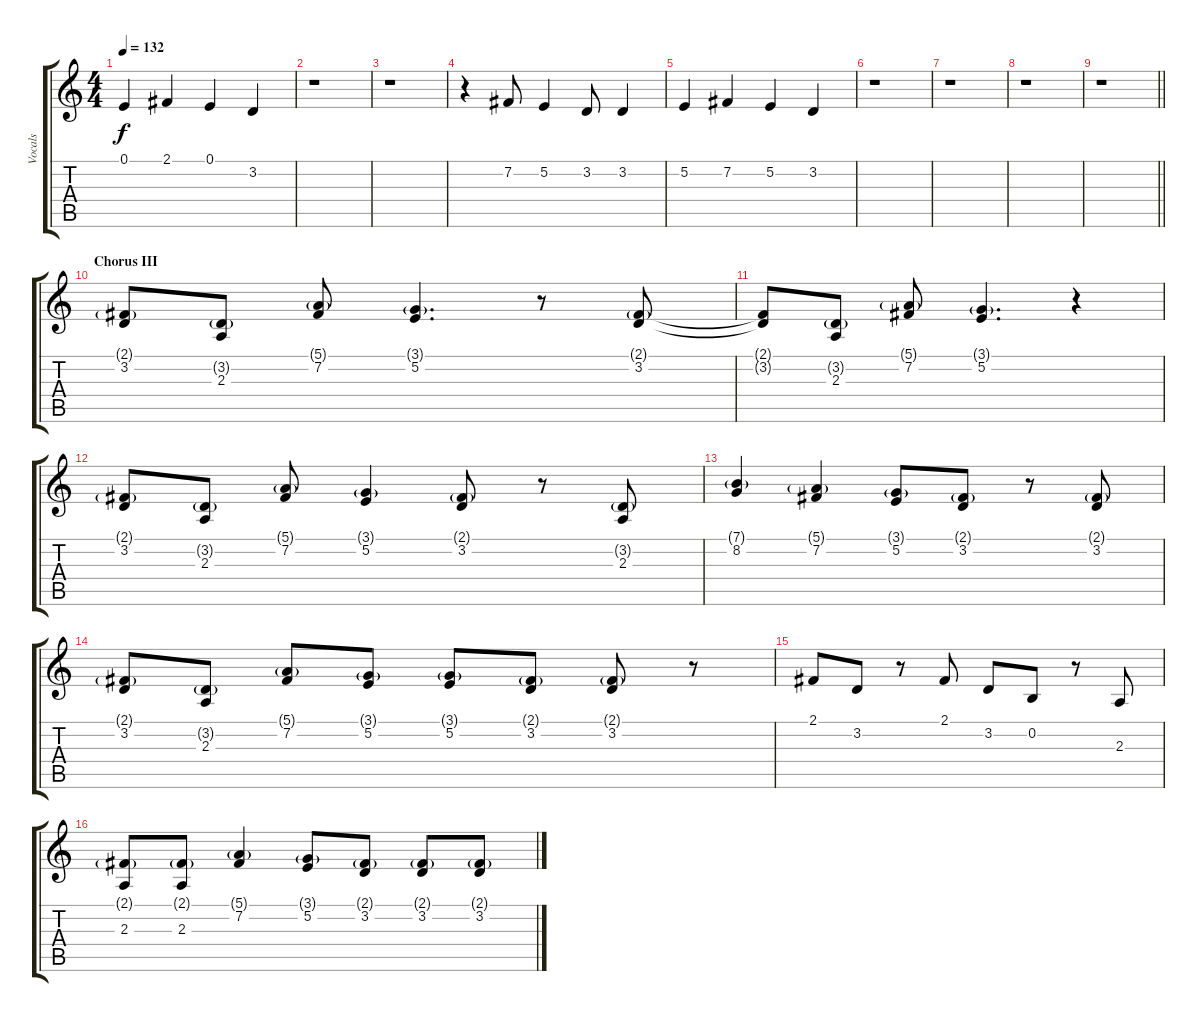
\track ("Vocals" "Vocals") {instrument altosax}
\staff {score tabs}
\tuning (E4 B3 G3 D3 A2 E2) {hide}
\ts (4 4)
\tempo 132
\clef g2
\ks c
0.1.4{dy f} 2.1.4 0.1.4 3.2.4 |
r.1 |
r.1 |
r.4 7.2.8 5.2.4 3.2.8 3.2.4 |
5.2.4 7.2.4 5.2.4 3.2.4 |
r.1 |
r.1 |
r.1 |
\barLineRight lightlight
r.1 |
\section ("" "Chorus III")
(2.1{g} 3.2).8 (3.2{g} 2.3).8 (5.1{g} 7.2).8 (3.1{g} 5.2).4{d} r.8 (2.1{g} 3.2).8 |
(2.1{t} 3.2{t}).8 (3.2{g} 2.3).8 (5.1{g} 7.2).8 (3.1{g} 5.2).4{d} r.4 |
(2.1{g} 3.2).8 (3.2{g} 2.3).8 (5.1{g} 7.2).8 (3.1{g} 5.2).4 (2.1{g} 3.2).8 r.8 (3.2{g} 2.3).8 |
(7.1{g} 8.2).4 (5.1{g} 7.2).4 (3.1{g} 5.2).8 (2.1{g} 3.2).8 r.8 (2.1{g} 3.2).8 |
(2.1{g} 3.2).8 (3.2{g} 2.3).8 (5.1{g} 7.2).8 (3.1{g} 5.2).8 (3.1{g} 5.2).8 (2.1{g} 3.2).8 (2.1{g} 3.2).8 r.8 |
2.1.8 3.2.8 r.8 2.1.8 3.2.8 0.2.8 r.8 2.3.8 |
(2.1{g} 2.3).8 (2.1{g} 2.3).8 (5.1{g} 7.2).4 (3.1{g} 5.2).8 (2.1{g} 3.2).8 (2.1{g} 3.2).8 (2.1{g} 3.2).8
